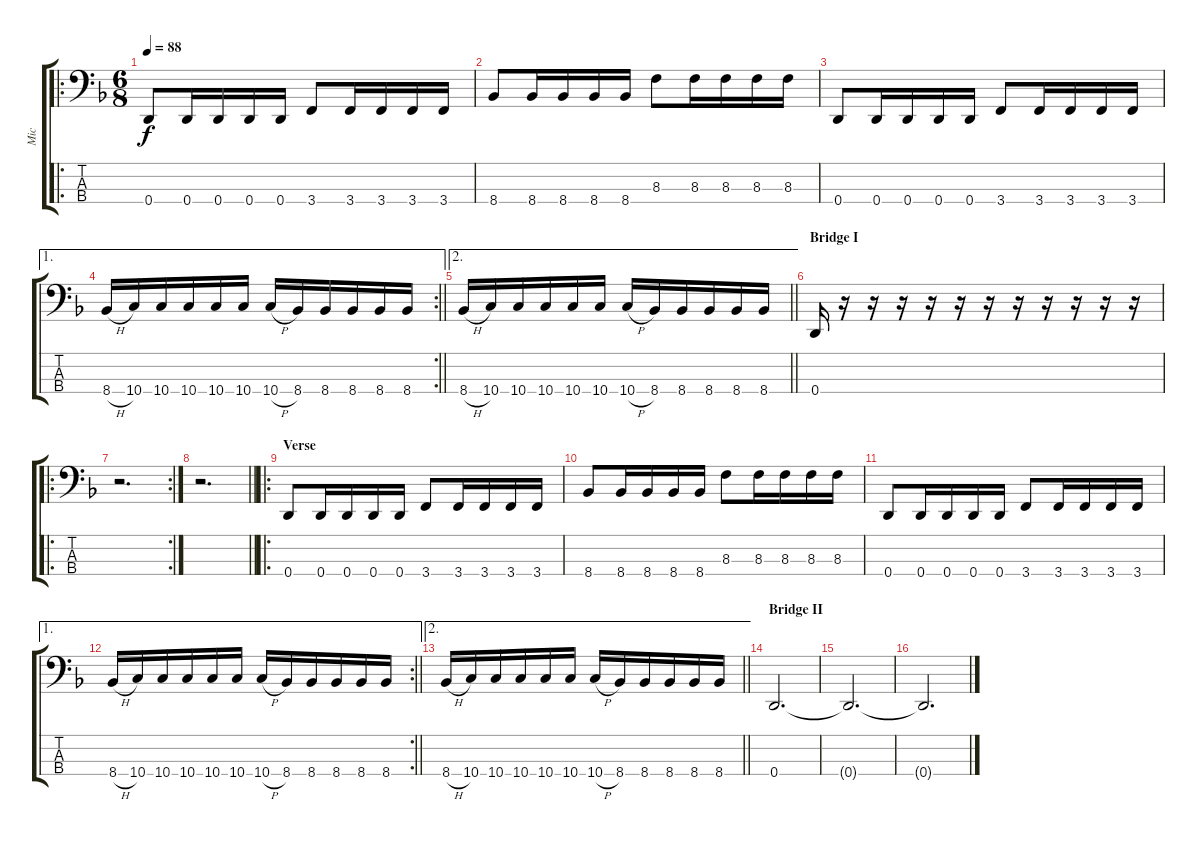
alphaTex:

\track ("Mic" "Mic") {instrument electricbassfinger}
\staff {score tabs}
\tuning (G2 D2 A1 D1) {hide}
\ro
\ts (6 8)
\tempo 88
\clef f4
\ks f
0.4.8{dy f} 0.4.16 0.4.16 0.4.16 0.4.16 3.4.8 3.4.16 3.4.16 3.4.16 3.4.16 |
8.4.8 8.4.16 8.4.16 8.4.16 8.4.16 8.3.8 8.3.16 8.3.16 8.3.16 8.3.16 |
0.4.8 0.4.16 0.4.16 0.4.16 0.4.16 3.4.8 3.4.16 3.4.16 3.4.16 3.4.16 |
\ae 1
\rc 2
\barLineRight lightlight
8.4{h}.16 10.4.16 10.4.16 10.4.16 10.4.16 10.4.16 10.4{h}.16 8.4.16 8.4.16 8.4.16 8.4.16 8.4.16 |
\ae 2
\barLineRight lightlight
8.4{h}.16 10.4.16 10.4.16 10.4.16 10.4.16 10.4.16 10.4{h}.16 8.4.16 8.4.16 8.4.16 8.4.16 8.4.16 |
\section ("" "Bridge I")
0.4.16 r.16 r.16 r.16 r.16 r.16 r.16 r.16 r.16 r.16 r.16 r.16 |
\ro
\rc 2
r.2{d} |
\barLineRight lightlight
r.2{d} |
\ro
\section ("" "Verse")
0.4.8 0.4.16 0.4.16 0.4.16 0.4.16 3.4.8 3.4.16 3.4.16 3.4.16 3.4.16 |
8.4.8 8.4.16 8.4.16 8.4.16 8.4.16 8.3.8 8.3.16 8.3.16 8.3.16 8.3.16 |
0.4.8 0.4.16 0.4.16 0.4.16 0.4.16 3.4.8 3.4.16 3.4.16 3.4.16 3.4.16 |
\ae 1
\rc 2
\barLineRight lightlight
8.4{h}.16 10.4.16 10.4.16 10.4.16 10.4.16 10.4.16 10.4{h}.16 8.4.16 8.4.16 8.4.16 8.4.16 8.4.16 |
\ae 2
\barLineRight lightlight
8.4{h}.16 10.4.16 10.4.16 10.4.16 10.4.16 10.4.16 10.4{h}.16 8.4.16 8.4.16 8.4.16 8.4.16 8.4.16 |
\section ("" "Bridge II")
0.4.2{d} |
0.4{t}.2{d} |
0.4{t}.2{d}
